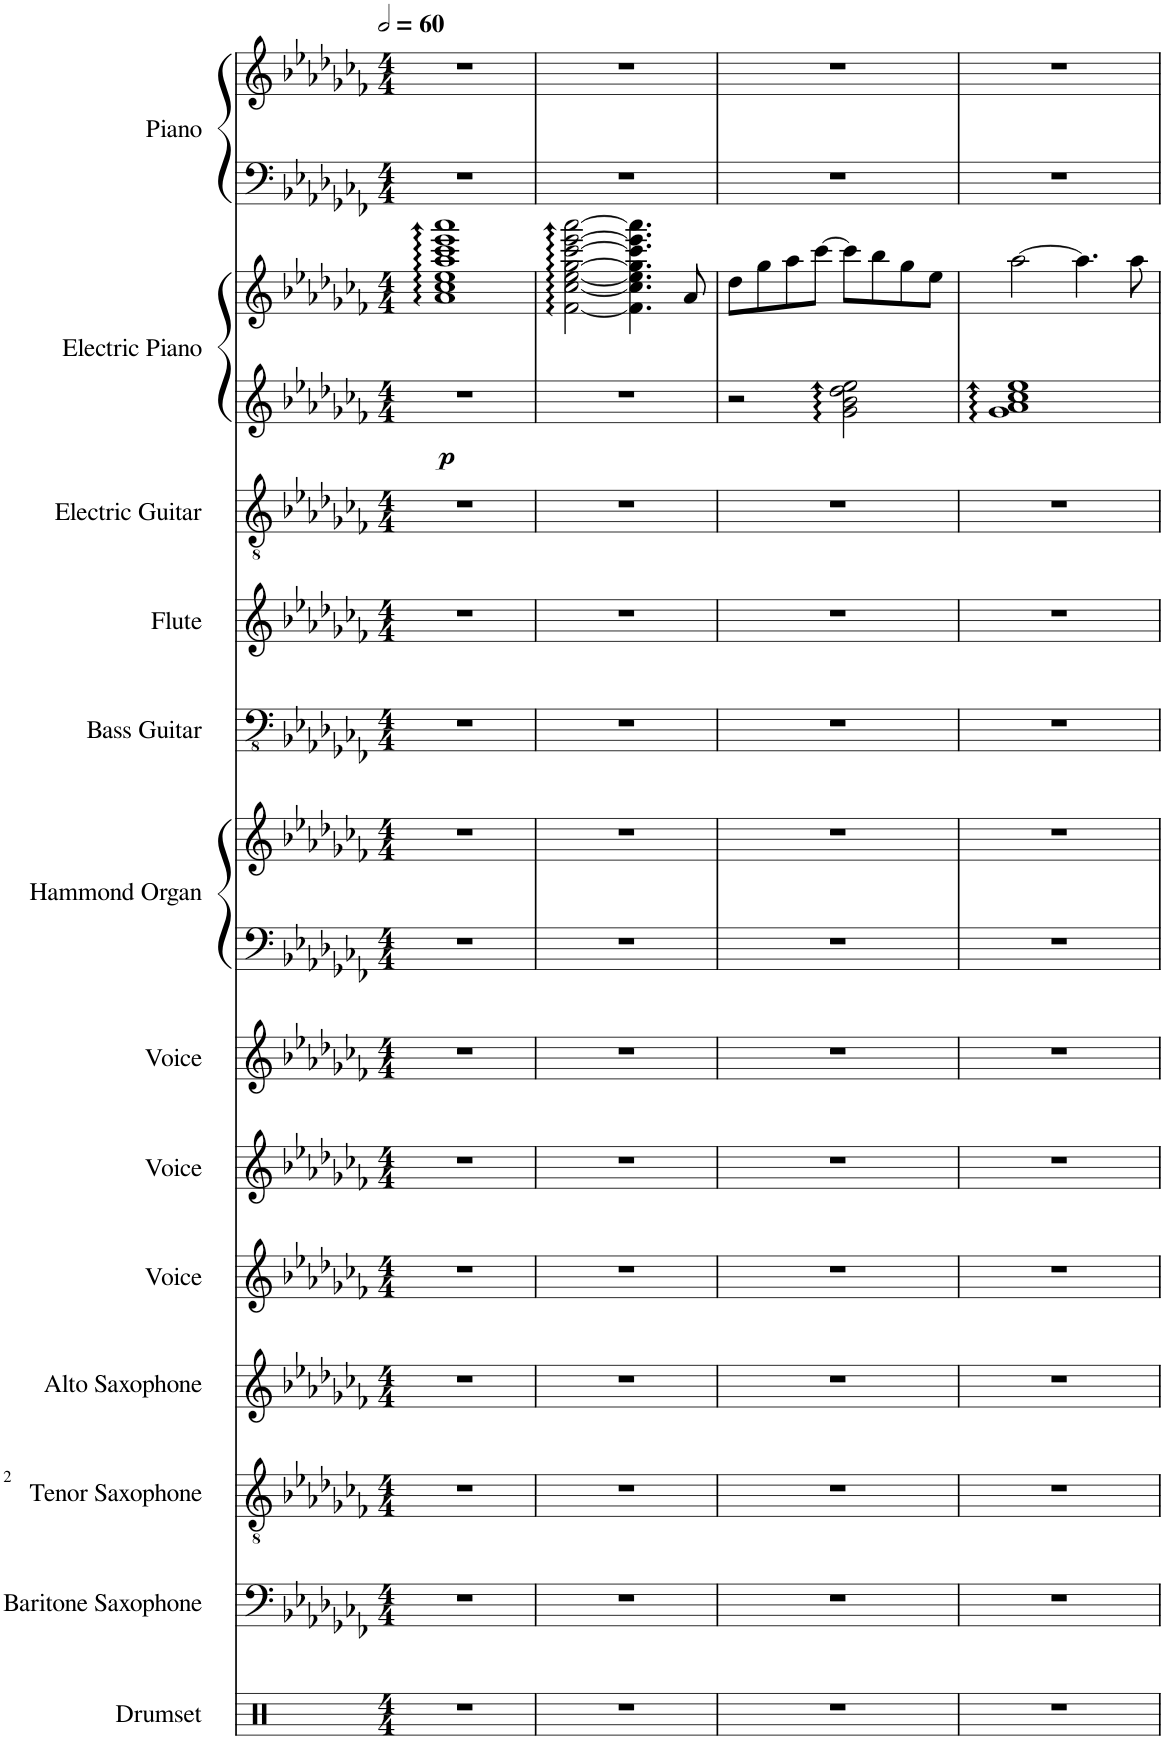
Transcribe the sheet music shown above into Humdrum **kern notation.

**kern	**kern	**kern	**kern	**kern	**kern	**kern	**kern	**kern	**kern	**kern	**kern	**kern	**kern	**dynam	**kern	**kern
*part13	*part12	*part11	*part10	*part9	*part8	*part7	*part6	*part6	*part5	*part4	*part3	*part2	*part2	*part2	*part1	*part1
*staff16	*staff15	*staff14	*staff13	*staff12	*staff11	*staff10	*staff9	*staff8	*staff7	*staff6	*staff5	*staff4	*staff3	*staff3/4	*staff2	*staff1
*I"Drumset	*I"Baritone Saxophone	*I"Tenor Saxophone	*I"Alto Saxophone	*I"Voice	*I"Voice	*I"Voice	*I"Hammond Organ	*	*I"Bass Guitar	*I"Flute	*I"Electric Guitar	*I"Electric Piano	*	*	*I"Piano	*
*I'D. Set	*I'Bar. Sax.	*I'T. Sax.	*I'A. Sax.	*I'Vo.	*I'Vo.	*I'Vo.	*I'Hm. Org.	*	*I'B. Guit.	*I'Fl.	*I'El. Guit.	*I'El. Pno.	*	*	*I'Pno.	*
*clefX	*clefF4	*clefGv2	*clefG2	*clefG2	*clefG2	*clefG2	*clefF4	*clefG2	*clefFv4	*clefG2	*clefGv2	*clefG2	*clefG2	*	*clefF4	*clefG2
*	*ITrd12c21	*ITrd8c14	*ITrd5c9	*	*	*	*	*	*	*	*	*	*	*	*	*
*k[]	*k[b-e-a-d-g-c-f-]	*k[b-e-a-d-g-c-f-]	*k[b-e-a-d-g-c-f-]	*k[b-e-a-d-g-c-f-]	*k[b-e-a-d-g-c-f-]	*k[b-e-a-d-g-c-f-]	*k[b-e-a-d-g-c-f-]	*k[b-e-a-d-g-c-f-]	*k[b-e-a-d-g-c-f-]	*k[b-e-a-d-g-c-f-]	*k[b-e-a-d-g-c-f-]	*k[b-e-a-d-g-c-f-]	*k[b-e-a-d-g-c-f-]	*	*k[b-e-a-d-g-c-f-]	*k[b-e-a-d-g-c-f-]
*M4/4	*M4/4	*M4/4	*M4/4	*M4/4	*M4/4	*M4/4	*M4/4	*M4/4	*M4/4	*M4/4	*M4/4	*M4/4	*M4/4	*	*M4/4	*M4/4
*MM120	*MM120	*MM120	*MM120	*MM120	*MM120	*MM120	*MM120	*MM120	*MM120	*MM120	*MM120	*MM120	*MM120	*	*MM120	*MM120
=1	=1	=1	=1	=1	=1	=1	=1	=1	=1	=1	=1	=1	=1	=1	=1	=1
!	!	!	!	!	!	!	!	!	!	!	!	!	!	!LO:DY:b=2	!	!
1r	1r	1r	1r	1r	1r	1r	1r	1r	1r	1r	1r	1r	1a- 1cc- 1ee- 1aa- 1ccc- 1eee- 1aaa-	p	1r	1r
=2	=2	=2	=2	=2	=2	=2	=2	=2	=2	=2	=2	=2	=2	=2	=2	=2
1r	1r	1r	1r	1r	1r	1r	1r	1r	1r	1r	1r	1r	[2f-\ [2cc-\ [2ee-\ [2gg-\ [2ccc-\ [2eee-\ [2aaa-\	.	1r	1r
.	.	.	.	.	.	.	.	.	.	.	.	.	4.f-\] 4.cc-\] 4.ee-\] 4.gg-\] 4.ccc-\] 4.eee-\] 4.aaa-\]	.	.	.
.	.	.	.	.	.	.	.	.	.	.	.	.	8a-/	.	.	.
=3	=3	=3	=3	=3	=3	=3	=3	=3	=3	=3	=3	=3	=3	=3	=3	=3
1r	1r	1r	1r	1r	1r	1r	1r	1r	1r	1r	1r	2r	8dd-\L	.	1r	1r
.	.	.	.	.	.	.	.	.	.	.	.	.	8gg-\	.	.	.
.	.	.	.	.	.	.	.	.	.	.	.	.	8aa-\	.	.	.
.	.	.	.	.	.	.	.	.	.	.	.	.	[8ccc-\J	.	.	.
.	.	.	.	.	.	.	.	.	.	.	.	2g-\ 2b-\ 2dd-\ 2ee-\	8ccc-\L]	.	.	.
.	.	.	.	.	.	.	.	.	.	.	.	.	8bb-\	.	.	.
.	.	.	.	.	.	.	.	.	.	.	.	.	8gg-\	.	.	.
.	.	.	.	.	.	.	.	.	.	.	.	.	8ee-\J	.	.	.
=4	=4	=4	=4	=4	=4	=4	=4	=4	=4	=4	=4	=4	=4	=4	=4	=4
1r	1r	1r	1r	1r	1r	1r	1r	1r	1r	1r	1r	1g- 1a- 1cc- 1ee-	[2aa-\	.	1r	1r
.	.	.	.	.	.	.	.	.	.	.	.	.	4.aa-\]	.	.	.
.	.	.	.	.	.	.	.	.	.	.	.	.	8aa-\	.	.	.
=	=	=	=	=	=	=	=	=	=	=	=	=	=	=	=	=
*-	*-	*-	*-	*-	*-	*-	*-	*-	*-	*-	*-	*-	*-	*-	*-	*-
